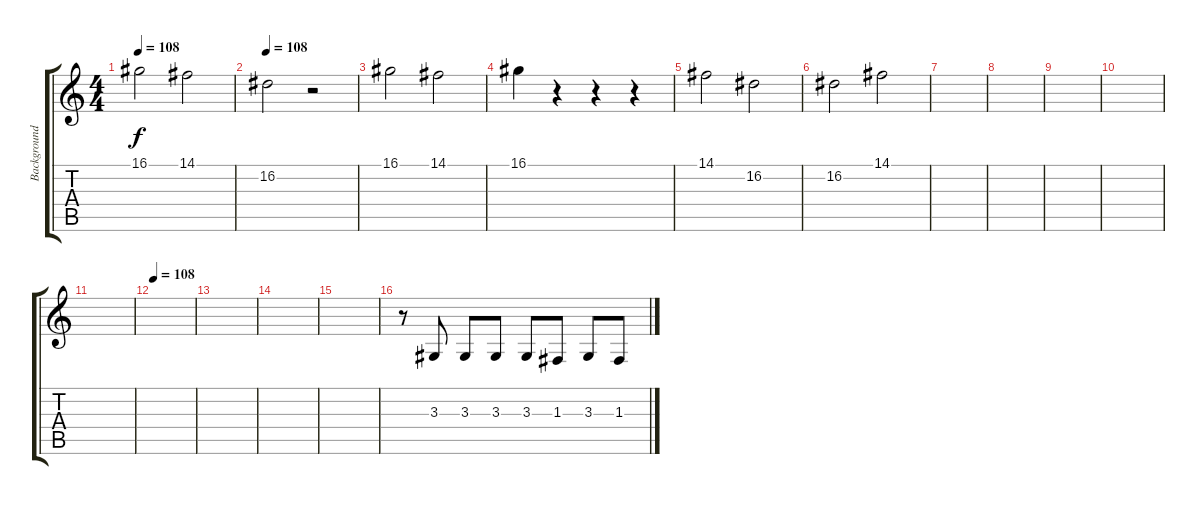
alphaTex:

\track ("Background Vocals" "Background") {instrument voiceoohs}
\staff {score tabs}
\tuning (E4 B3 F3 Bb2 A2 E2) {hide}
\ts (4 4)
\tempo 108
\clef g2
\ks c
16.1.2{dy f} 14.1.2 |
\tempo 108
16.2.2 r.2 |
16.1.2 14.1.2 |
16.1.4 r.4 r.4 r.4 |
14.1.2 16.2.2 |
16.2.2 14.1.2 |
|
|
|
|
|
\tempo 108
|
|
|
|
r.8 3.3.8 3.3.8 3.3.8 3.3.8 1.3.8 3.3.8 1.3.8
